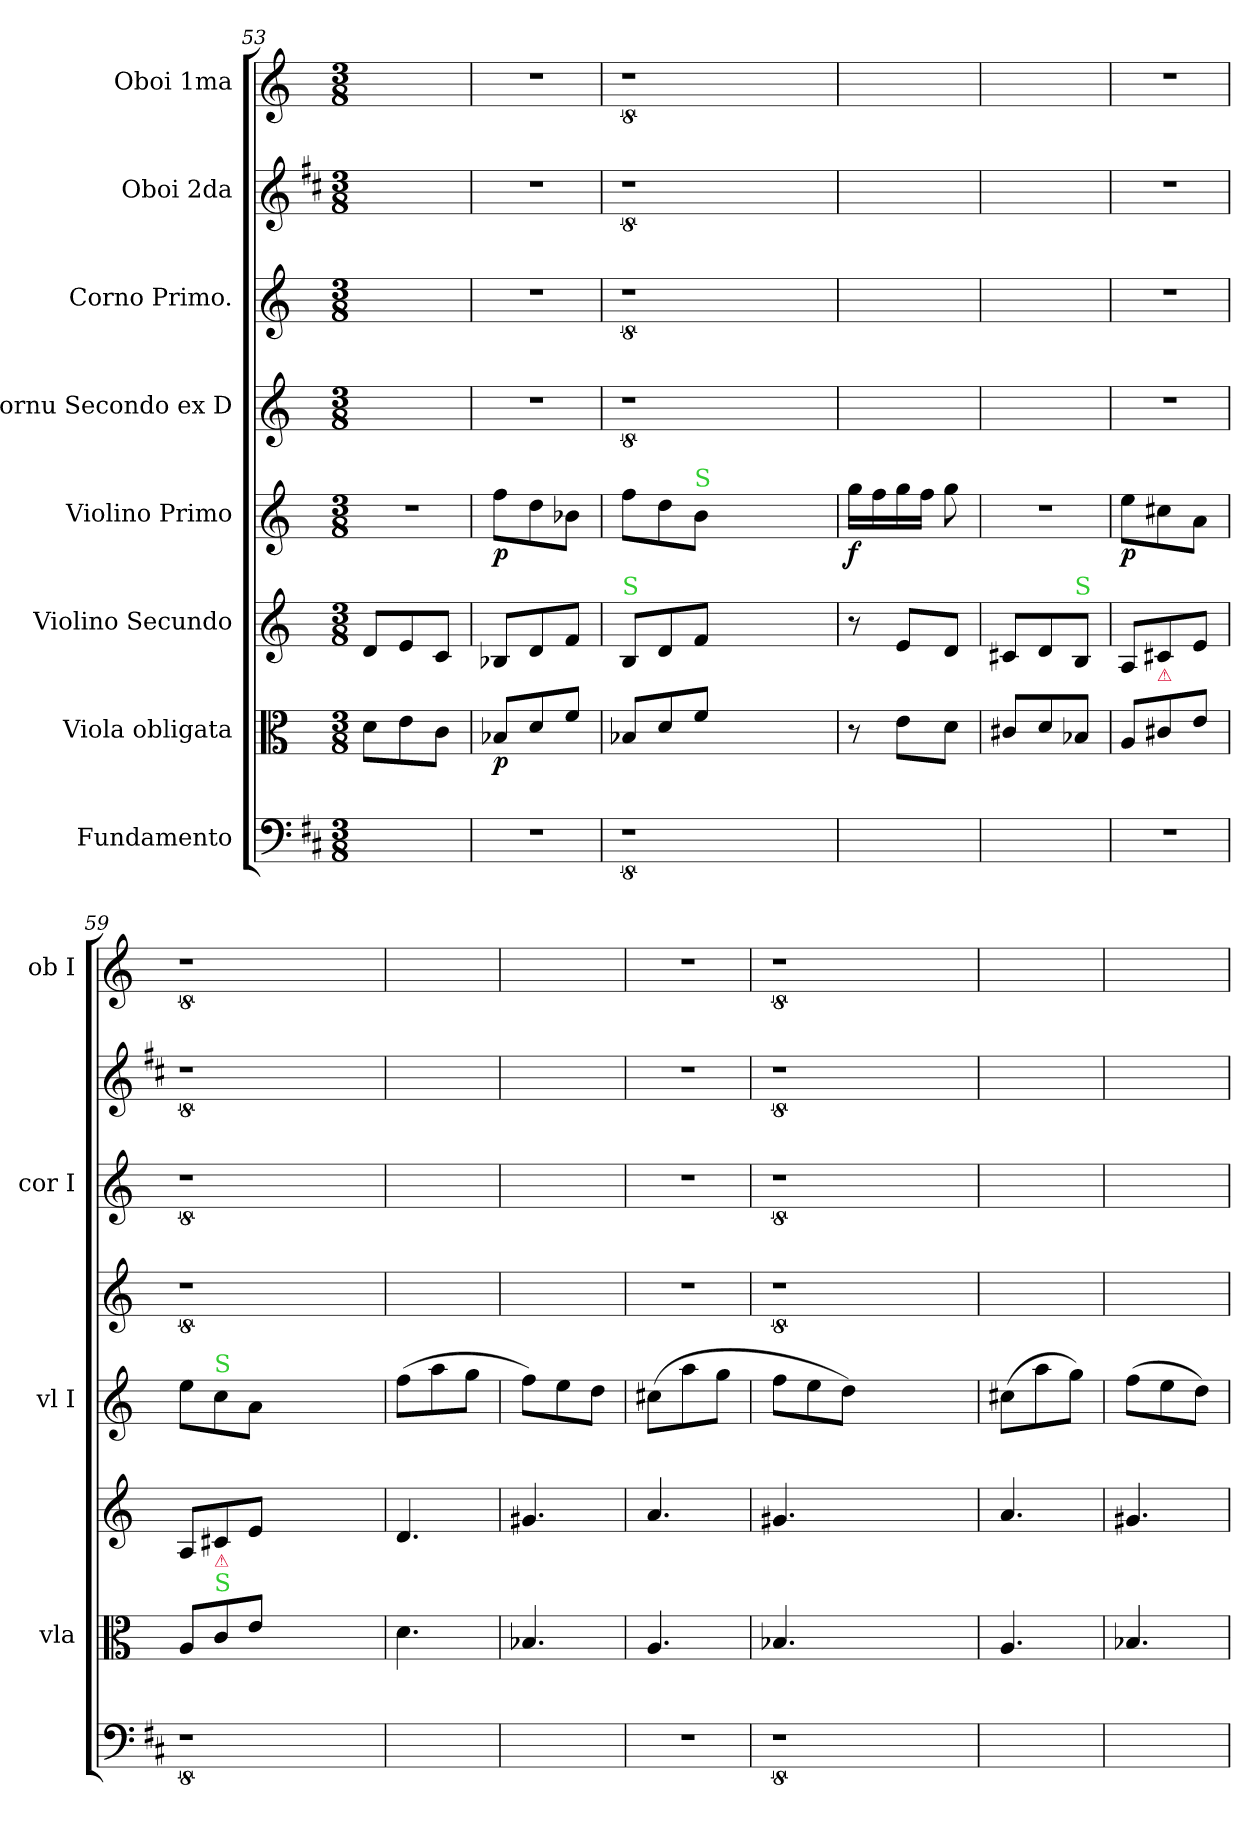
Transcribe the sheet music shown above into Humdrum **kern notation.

**kern	**kern	**dynam	**kern	**kern	**dynam	**kern	**kern	**kern	**kern
*part8	*part7	*part7	*part6	*part5	*part5	*part4	*part3	*part2	*part1
*staff8	*staff7	*staff7	*staff6	*staff5	*staff5	*staff4	*staff3	*staff2	*staff1
*I"Fundamento	*I"Viola obligata	*	*I"Violino Secundo	*I"Violino Primo	*	*I"Cornu Secondo ex D	*I"Corno Primo.	*I"Oboi 2da	*I"Oboi 1ma
*	*I'vla	*	*	*I'vl I	*	*	*I'cor I	*	*I'ob I
*clefF4	*clefC3	*	*clefG2	*clefG2	*	*clefG2	*clefG2	*clefG2	*clefG2
*	*	*	*	*	*	*ITrd6c10	*ITrd6c10	*	*
*k[f#c#]	*k[]	*	*k[]	*k[]	*	*k[f#c#]	*k[f#c#]	*k[f#c#]	*k[]
*M3/8	*M3/8	*	*M3/8	*M3/8	*	*M3/8	*M3/8	*M3/8	*M3/8
=53	=53	=53	=53	=53	=53	=53	=53	=53	=53
4.ryy	8d\L	.	8d/L	4.r	.	4.ryy	4.ryy	4.ryy	4.ryy
.	8e\	.	8e/	.	.	.	.	.	.
.	8c\J	.	8c/J	.	.	.	.	.	.
=54	=54	=54	=54	=54	=54	=54	=54	=54	=54
4.r	8B-X/L	p	8B-X/L	8ff\L	p	4.r	4.r	4.r	4.r
.	8d/	.	8d/	8dd\	.	.	.	.	.
.	8f/J	.	8f/J	8b-X\J	.	.	.	.	.
=55	=55	=55	=55	=55	=55	=55	=55	=55	=55
!	!	!	!LO:TX:a:color=limegreen:t=S	!	!	!	!	!	!
8%9r	8B-X/L	.	8B/L	8ff\L	.	8%9r	8%9r	8%9r	8%9r
.	8d/	.	8d/	8dd\	.	.	.	.	.
!	!	!	!	!LO:TX:a:color=limegreen:t=S	!	!	!	!	!
.	8f/J	for	8f/J	8b\J	.	.	.	.	.
.	2.ryy	.	2.ryy	2.ryy	.	.	.	.	.
=56	=56	=56	=56	=56	=56	=56	=56	=56	=56
4.ryy	8r	.	8r	16gg\LL	f	4.ryy	4.ryy	4.ryy	4.ryy
.	.	.	.	16ff\	.	.	.	.	.
.	8e\L	.	8e/L	16gg\	.	.	.	.	.
.	.	.	.	16ff\JJ	.	.	.	.	.
.	8d\J	.	8d/J	8gg\	.	.	.	.	.
=57	=57	=57	=57	=57	=57	=57	=57	=57	=57
4.ryy	8c#X/L	.	8c#X/L	4.r	.	4.ryy	4.ryy	4.ryy	4.ryy
.	8d/	.	8d/	.	.	.	.	.	.
!	!	!	!LO:TX:a:color=limegreen:t=S	!	!	!	!	!	!
.	8B-X/J	.	8B/J	.	.	.	.	.	.
=58	=58	=58	=58	=58	=58	=58	=58	=58	=58
4.r	8A/L	pn	8A/L	8ee\L	p	4.r	4.r	4.r	4.r
!	!	!	!LO:TX:b:color=crimson:t=⚠	!	!	!	!	!	!
.	8c#X/	.	8c#X/	8cc#X\	.	.	.	.	.
.	8e/J	.	8e/J	8a\J	.	.	.	.	.
=59	=59	=59	=59	=59	=59	=59	=59	=59	=59
8%9r	8A/L	.	8A/L	8ee\L	.	8%9r	8%9r	8%9r	8%9r
!	!	!	!	!LO:TX:a:color=limegreen:t=S	!	!	!	!	!
!	!	!	!LO:TX:b:color=crimson:t=⚠	!	!	!	!	!	!
!	!LO:TX:a:color=limegreen:t=S	!	!	!	!	!	!	!	!
.	8c/	.	8c#X/	8cc\	.	.	.	.	.
.	8e/J	.	8e/J	8a\J	.	.	.	.	.
.	2.ryy	.	2.ryy	2.ryy	.	.	.	.	.
=60	=60	=60	=60	=60	=60	=60	=60	=60	=60
4.ryy	4.d\	.	4.d/	(8ff\L	.	4.ryy	4.ryy	4.ryy	4.ryy
.	.	.	.	8aa\	.	.	.	.	.
.	.	.	.	8gg\J	.	.	.	.	.
=61	=61	=61	=61	=61	=61	=61	=61	=61	=61
4.ryy	4.B-X/	.	4.g#X/	8ff\L)	.	4.ryy	4.ryy	4.ryy	4.ryy
.	.	.	.	8ee\	.	.	.	.	.
.	.	.	.	8dd\J	.	.	.	.	.
=62	=62	=62	=62	=62	=62	=62	=62	=62	=62
4.r	4.A/	.	4.a/	(8cc#X\L	.	4.r	4.r	4.r	4.r
.	.	.	.	8aa\	.	.	.	.	.
.	.	.	.	8gg\J	.	.	.	.	.
=63	=63	=63	=63	=63	=63	=63	=63	=63	=63
8%9r	4.B-X/	.	4.g#X/	8ff\L	.	8%9r	8%9r	8%9r	8%9r
.	.	.	.	8ee\	.	.	.	.	.
.	.	.	.	8dd\J)	.	.	.	.	.
.	2.ryy	.	2.ryy	2.ryy	.	.	.	.	.
=64	=64	=64	=64	=64	=64	=64	=64	=64	=64
4.ryy	4.A/	.	4.a/	(8cc#X\L	.	4.ryy	4.ryy	4.ryy	4.ryy
.	.	.	.	8aa\	.	.	.	.	.
.	.	.	.	8gg\J)	.	.	.	.	.
=65	=65	=65	=65	=65	=65	=65	=65	=65	=65
4.ryy	4.B-X/	.	4.g#X/	(8ff\L	.	4.ryy	4.ryy	4.ryy	4.ryy
.	.	.	.	8ee\	.	.	.	.	.
.	.	.	.	8dd\J)	.	.	.	.	.
=	=	=	=	=	=	=	=	=	=
*-	*-	*-	*-	*-	*-	*-	*-	*-	*-
